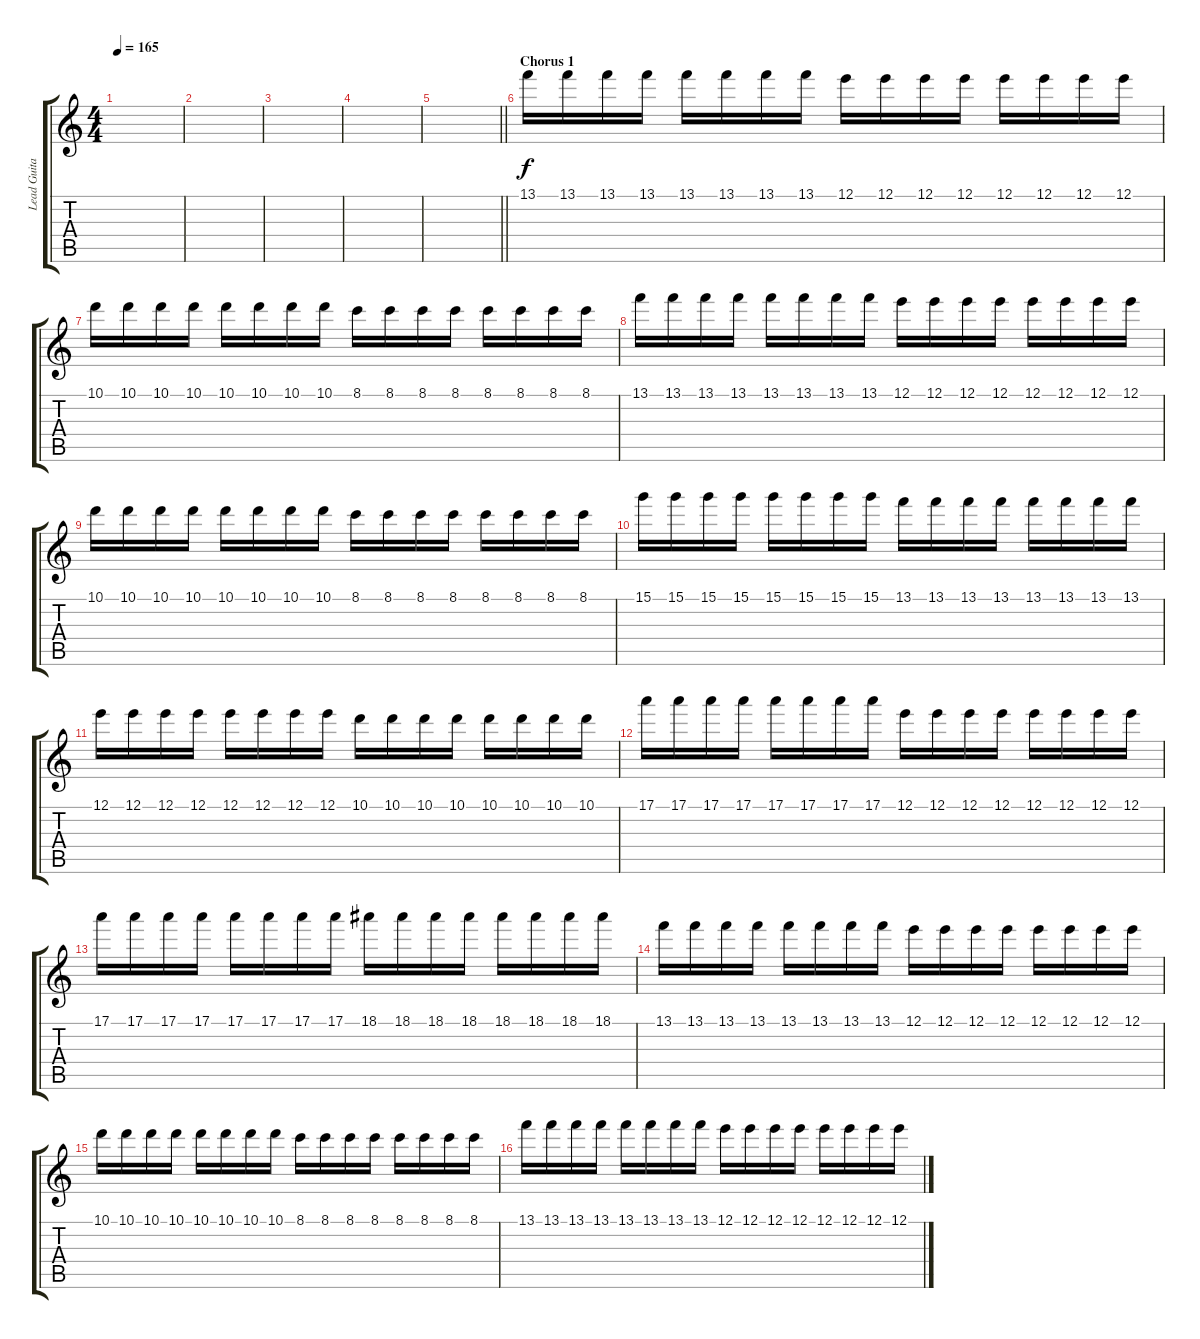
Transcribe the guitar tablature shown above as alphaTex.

\track ("Lead Guitar" "Lead Guita") {instrument electricguitarjazz}
\staff {score tabs}
\tuning (E4 B3 G3 D3 A2 E2) {hide}
\ts (4 4)
\tempo 165
\clef g2
\ks c
|
|
|
|
\barLineRight lightlight
|
\section ("" "Chorus 1")
13.1.16 13.1.16 13.1.16 13.1.16 13.1.16 13.1.16 13.1.16 13.1.16 12.1.16 12.1.16 12.1.16 12.1.16 12.1.16 12.1.16 12.1.16 12.1.16 |
10.1.16 10.1.16 10.1.16 10.1.16 10.1.16 10.1.16 10.1.16 10.1.16 8.1.16 8.1.16 8.1.16 8.1.16 8.1.16 8.1.16 8.1.16 8.1.16 |
13.1.16 13.1.16 13.1.16 13.1.16 13.1.16 13.1.16 13.1.16 13.1.16 12.1.16 12.1.16 12.1.16 12.1.16 12.1.16 12.1.16 12.1.16 12.1.16 |
10.1.16 10.1.16 10.1.16 10.1.16 10.1.16 10.1.16 10.1.16 10.1.16 8.1.16 8.1.16 8.1.16 8.1.16 8.1.16 8.1.16 8.1.16 8.1.16 |
15.1.16 15.1.16 15.1.16 15.1.16 15.1.16 15.1.16 15.1.16 15.1.16 13.1.16 13.1.16 13.1.16 13.1.16 13.1.16 13.1.16 13.1.16 13.1.16 |
12.1.16 12.1.16 12.1.16 12.1.16 12.1.16 12.1.16 12.1.16 12.1.16 10.1.16 10.1.16 10.1.16 10.1.16 10.1.16 10.1.16 10.1.16 10.1.16 |
17.1.16 17.1.16 17.1.16 17.1.16 17.1.16 17.1.16 17.1.16 17.1.16 12.1.16 12.1.16 12.1.16 12.1.16 12.1.16 12.1.16 12.1.16 12.1.16 |
17.1.16 17.1.16 17.1.16 17.1.16 17.1.16 17.1.16 17.1.16 17.1.16 18.1.16 18.1.16 18.1.16 18.1.16 18.1.16 18.1.16 18.1.16 18.1.16 |
13.1.16 13.1.16 13.1.16 13.1.16 13.1.16 13.1.16 13.1.16 13.1.16 12.1.16 12.1.16 12.1.16 12.1.16 12.1.16 12.1.16 12.1.16 12.1.16 |
10.1.16 10.1.16 10.1.16 10.1.16 10.1.16 10.1.16 10.1.16 10.1.16 8.1.16 8.1.16 8.1.16 8.1.16 8.1.16 8.1.16 8.1.16 8.1.16 |
13.1.16 13.1.16 13.1.16 13.1.16 13.1.16 13.1.16 13.1.16 13.1.16 12.1.16 12.1.16 12.1.16 12.1.16 12.1.16 12.1.16 12.1.16 12.1.16
